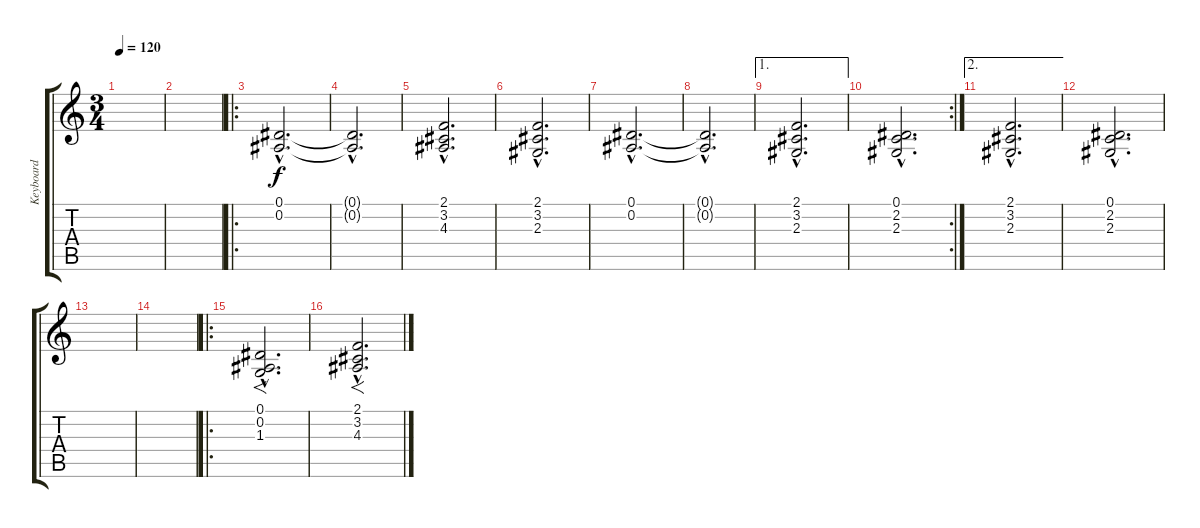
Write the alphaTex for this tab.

\track ("Keyboard" "Keyboard") {instrument stringensemble1}
\staff {score tabs}
\tuning (Eb4 Bb3 Gb3 Db3 Ab2 Eb2) {hide}
\ts (3 4)
\tempo 120
\clef g2
\ks c
|
|
\ro
(0.1{hac} 0.2{hac}).2{d} |
(0.1{hac t} 0.2{hac t}).2{d} |
(2.1{hac} 3.2{hac} 4.3{hac}).2{d} |
(2.1{hac} 3.2{hac} 2.3{hac}).2{d} |
(0.1{hac} 0.2{hac}).2{d} |
(0.1{hac t} 0.2{hac t}).2{d} |
\ae 1
(2.1{hac} 3.2{hac} 2.3{hac}).2{d} |
\rc 2
(0.1{hac} 2.2{hac} 2.3{hac}).2{d} |
\ae 2
(2.1{hac} 3.2{hac} 2.3{hac}).2{d} |
(0.1{hac} 2.2{hac} 2.3{hac}).2{d} |
|
|
\ro
(0.1{hac} 0.2{hac} 1.3{hac}).2{f d} |
(2.1{hac} 3.2{hac} 4.3{hac}).2{f d}
